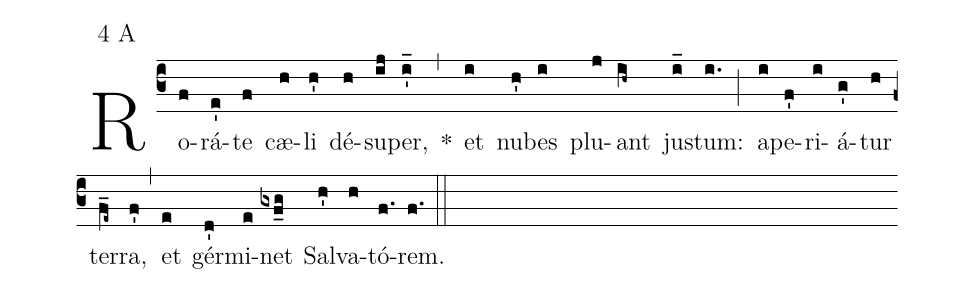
mode:4 A;
%%
(c3) Ro(f)rá(e')te(f) cæ(h)li(h') dé(h)su(ij)per,(i'_) *(,) et(i) nu(h')bes(i) plu(j)ant(ih~) ju(i_)stum:(i.) (;) a(i)pe(f')ri(i)á(g')tur(h) ter(f_e~)ra,(f') (,) et(e) gér(d')mi(e)net(gxf_g) Sal(h')va(h)tó(f.)rem.(f.) (::)
